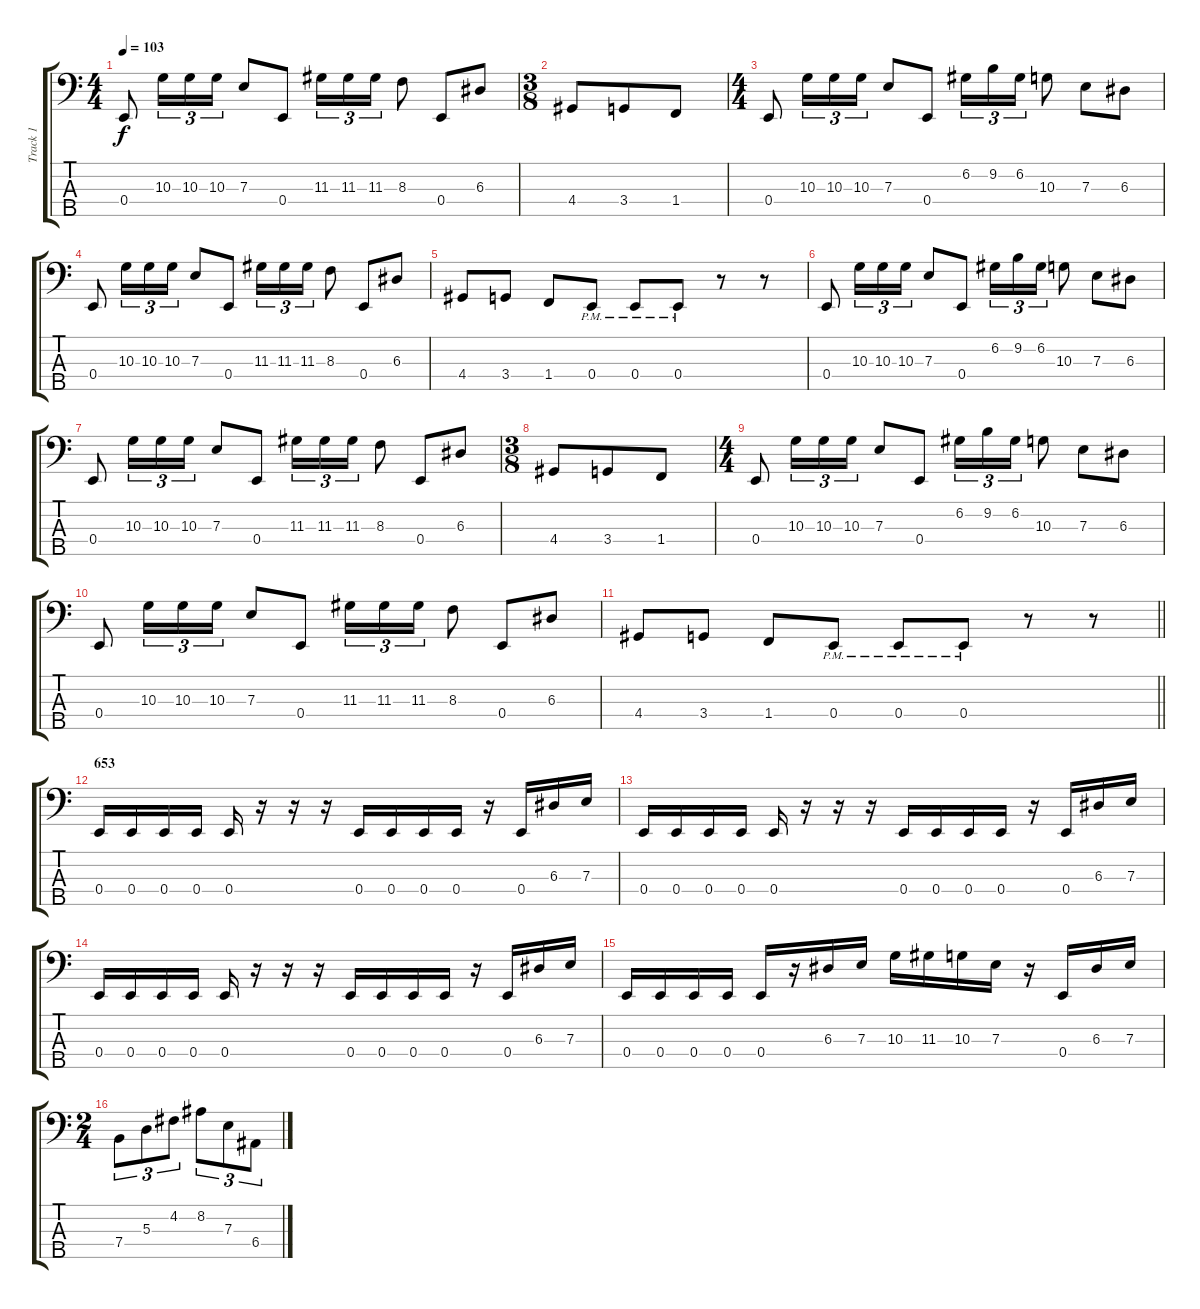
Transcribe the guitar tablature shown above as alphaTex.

\track ("Track 1" "Track 1") {instrument electricbassfinger}
\staff {score tabs}
\tuning (G2 D2 A1 E1 B0) {hide}
\ts (4 4)
\tempo 103
\clef f4
\ks c
0.4.8{dy f} 10.3.16{tu (3 2)} 10.3.16{tu (3 2)} 10.3.16{tu (3 2)} 7.3.8 0.4.8 11.3.16{tu (3 2)} 11.3.16{tu (3 2)} 11.3.16{tu (3 2)} 8.3.8 0.4.8 6.3.8 |
\ts (3 8)
4.4.8 3.4.8 1.4.8 |
\ts (4 4)
0.4.8 10.3.16{tu (3 2)} 10.3.16{tu (3 2)} 10.3.16{tu (3 2)} 7.3.8 0.4.8 6.2.16{tu (3 2)} 9.2.16{tu (3 2)} 6.2.16{tu (3 2)} 10.3.8 7.3.8 6.3.8 |
0.4.8 10.3.16{tu (3 2)} 10.3.16{tu (3 2)} 10.3.16{tu (3 2)} 7.3.8 0.4.8 11.3.16{tu (3 2)} 11.3.16{tu (3 2)} 11.3.16{tu (3 2)} 8.3.8 0.4.8 6.3.8 |
4.4.8 3.4.8 1.4.8 0.4{pm}.8 0.4{pm}.8 0.4{pm}.8 r.8 r.8 |
0.4.8 10.3.16{tu (3 2)} 10.3.16{tu (3 2)} 10.3.16{tu (3 2)} 7.3.8 0.4.8 6.2.16{tu (3 2)} 9.2.16{tu (3 2)} 6.2.16{tu (3 2)} 10.3.8 7.3.8 6.3.8 |
0.4.8 10.3.16{tu (3 2)} 10.3.16{tu (3 2)} 10.3.16{tu (3 2)} 7.3.8 0.4.8 11.3.16{tu (3 2)} 11.3.16{tu (3 2)} 11.3.16{tu (3 2)} 8.3.8 0.4.8 6.3.8 |
\ts (3 8)
4.4.8 3.4.8 1.4.8 |
\ts (4 4)
0.4.8 10.3.16{tu (3 2)} 10.3.16{tu (3 2)} 10.3.16{tu (3 2)} 7.3.8 0.4.8 6.2.16{tu (3 2)} 9.2.16{tu (3 2)} 6.2.16{tu (3 2)} 10.3.8 7.3.8 6.3.8 |
0.4.8 10.3.16{tu (3 2)} 10.3.16{tu (3 2)} 10.3.16{tu (3 2)} 7.3.8 0.4.8 11.3.16{tu (3 2)} 11.3.16{tu (3 2)} 11.3.16{tu (3 2)} 8.3.8 0.4.8 6.3.8 |
\barLineRight lightlight
4.4.8 3.4.8 1.4.8 0.4{pm}.8 0.4{pm}.8 0.4{pm}.8 r.8 r.8 |
\section ("" "653")
0.4.16 0.4.16 0.4.16 0.4.16 0.4.16 r.16 r.16 r.16 0.4.16 0.4.16 0.4.16 0.4.16 r.16 0.4.16 6.3.16 7.3.16 |
0.4.16 0.4.16 0.4.16 0.4.16 0.4.16 r.16 r.16 r.16 0.4.16 0.4.16 0.4.16 0.4.16 r.16 0.4.16 6.3.16 7.3.16 |
0.4.16 0.4.16 0.4.16 0.4.16 0.4.16 r.16 r.16 r.16 0.4.16 0.4.16 0.4.16 0.4.16 r.16 0.4.16 6.3.16 7.3.16 |
0.4.16 0.4.16 0.4.16 0.4.16 0.4.16 r.16 6.3.16 7.3.16 10.3.16 11.3.16 10.3.16 7.3.16 r.16 0.4.16 6.3.16 7.3.16 |
\ts (2 4)
7.4.8{tu (3 2)} 5.3.8{tu (3 2)} 4.2.8{tu (3 2)} 8.2.8{tu (3 2)} 7.3.8{tu (3 2)} 6.4.8{tu (3 2)}
